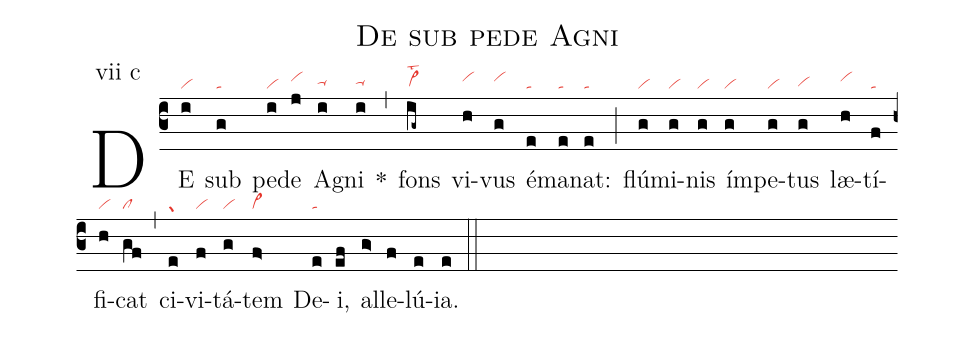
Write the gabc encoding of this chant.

name: De sub pede Agni;
annotation: vii c;
nabc-lines: 1;
%%
(c3)
DE(i|vi) sub(g|ta) pe(i|vi)de(j|vihi) A(i|ta-hh)gni(i|ta-hh) *(,)
fons(ig~|vi>hglst2) vi(h|vihi)vus(g|vihi) é(e|ta)ma(e|ta)nat:(e|ta) (;)
flú(g|vi)mi(g|vi)nis(g|vi) ím(g|vi)pe(g|vi)tus(g|vihg) læ(h|vihi)tí(f|ta)fi(h|vi)cat(gf|cl) (,)
ci(e|gr)vi(f|vi)tá(g|vi)tem(f>|vi>) De(e|ta)i,(ef) al(g>)le(f)lú(e)ia.(e) (::)
